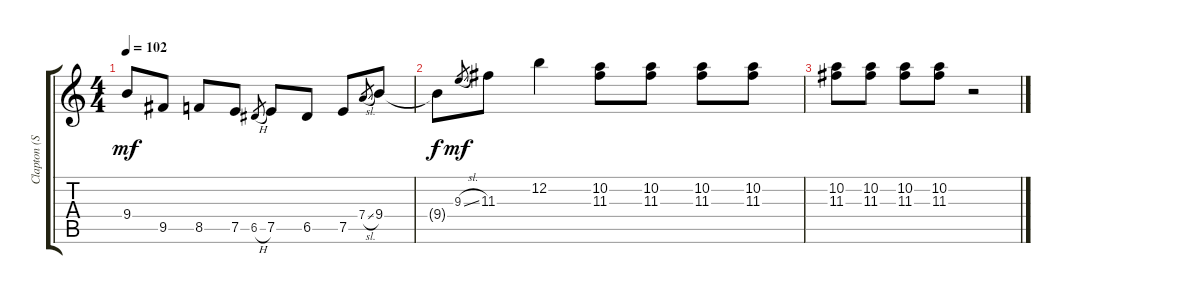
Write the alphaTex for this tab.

\track ("Clapton (Slight Dist.)" "Clapton (S") {instrument electricguitarjazz}
\staff {score tabs}
\tuning (E4 B3 G3 D3 A2 E2) {hide}
\ts (4 4)
\tempo 102
\clef g2
\ks c
9.4.8{dy mf} 9.5.8 8.5.8 7.5.8 6.5{h}.8{gr} 7.5.8 6.5.8 7.5.8 7.4{sl}.8{gr} 9.4.8 |
9.4{t}.8{dy f volume 4} 9.3{sl}.8{gr dy mf} 11.3.8 12.2.4 (10.2 11.3).8 (10.2 11.3).8 (10.2 11.3).8 (10.2 11.3).8 |
(10.2 11.3).8 (10.2 11.3).8 (10.2 11.3).8 (10.2 11.3).8 r.2
